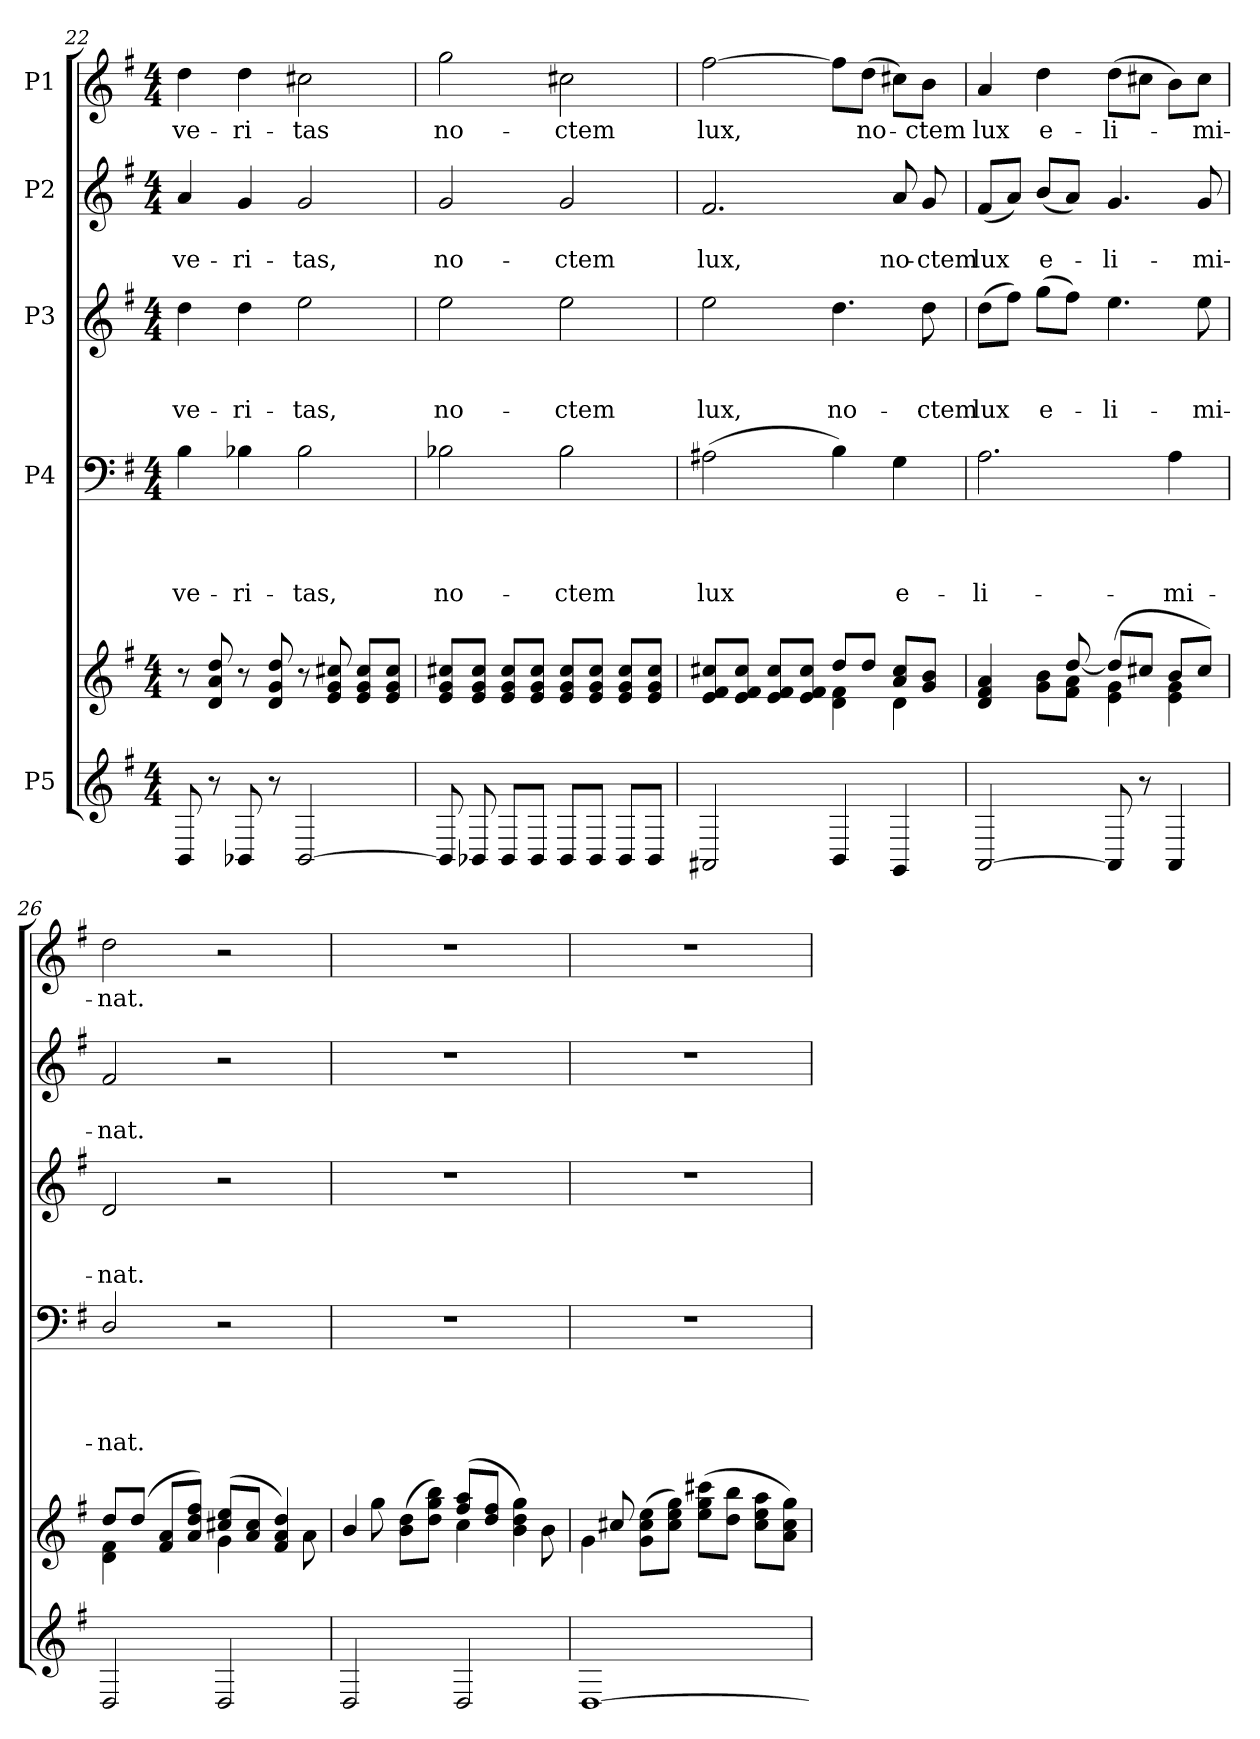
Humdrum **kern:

**kern	**kern	**kern	**text	**text	**text	**text	**kern	**text	**text	**text	**kern	**text	**text	**kern	**text
*part5	*part5	*part4	*part4	*part4	*part4	*part4	*part3	*part3	*part3	*part3	*part2	*part2	*part2	*part1	*part1
*staff6	*staff5	*staff4	*staff4	*staff4	*staff4	*staff4	*staff3	*staff3	*staff3	*staff3	*staff2	*staff2	*staff2	*staff1	*staff1
*I"P5	*	*I"P4	*	*	*	*	*I"P3	*	*	*	*I"P2	*	*	*I"P1	*
*clefG2	*clefG2	*clefF4	*	*	*	*	*clefG2	*	*	*	*clefG2	*	*	*clefG2	*
*k[f#]	*k[f#]	*k[f#]	*	*	*	*	*k[f#]	*	*	*	*k[f#]	*	*	*k[f#]	*
*G:	*G:	*G:	*	*	*	*	*G:	*	*	*	*G:	*	*	*G:	*
*M4/4	*M4/4	*M4/4	*	*	*	*	*M4/4	*	*	*	*M4/4	*	*	*M4/4	*
=22	=22	=22	=22	=22	=22	=22	=22	=22	=22	=22	=22	=22	=22	=22	=22
*^	*^	*	*	*	*	*	*	*	*	*	*	*	*	*	*
*	*^	*	*^	*	*	*	*	*	*	*	*	*	*	*	*	*	*
!	!	!	!	!	!	!	!	!	!	!LO:LY:b	!	!	!	!LO:LY:b	!	!	!LO:LY:b	!	!LO:LY:b
8BB/	1ryy	1ryy	8r	1ryy	1ryy	4B\	.	.	.	ve-	4dd\	.	.	ve-	4a/	.	ve-	4dd\	ve-
8r	.	.	8d/ 8a/ 8dd/	.	.	.	.	.	.	.	.	.	.	.	.	.	.	.	.
!	!	!	!	!	!	!	!	!	!	!LO:LY:b	!	!	!	!LO:LY:b	!	!	!LO:LY:b	!	!LO:LY:b
8BB-X/	.	.	8r	.	.	4B-X\	.	.	.	-ri-	4dd\	.	.	-ri-	4g/	.	-ri-	4dd\	-ri-
8r	.	.	8d/ 8g/ 8dd/	.	.	.	.	.	.	.	.	.	.	.	.	.	.	.	.
!	!	!	!	!	!	!	!	!	!	!LO:LY:b	!	!	!	!LO:LY:b	!	!	!LO:LY:b	!	!LO:LY:b
[<2BB-/	.	.	8r	.	.	2B-\	.	.	.	-tas,	2ee\	.	.	-tas,	2g/	.	-tas,	2cc#X\	-tas
.	.	.	8e/ 8g/ 8cc#X/	.	.	.	.	.	.	.	.	.	.	.	.	.	.	.	.
.	.	.	8e/ 8g/ 8cc#/L	.	.	.	.	.	.	.	.	.	.	.	.	.	.	.	.
.	.	.	8e/ 8g/ 8cc#/J	.	.	.	.	.	.	.	.	.	.	.	.	.	.	.	.
=23	=23	=23	=23	=23	=23	=23	=23	=23	=23	=23	=23	=23	=23	=23	=23	=23	=23	=23	=23
!	!	!	!	!	!	!	!	!	!	!LO:LY:b	!	!	!	!LO:LY:b	!	!	!LO:LY:b	!	!LO:LY:b
8BB-/]	1ryy	1ryy	8e/ 8g/ 8cc#X/L	1ryy	1ryy	2B-X\	.	.	.	no-	2ee\	.	.	no-	2g/	.	no-	2gg\	no-
8BB-X/	.	.	8e/ 8g/ 8cc#/J	.	.	.	.	.	.	.	.	.	.	.	.	.	.	.	.
8BB-/L	.	.	8e/ 8g/ 8cc#/L	.	.	.	.	.	.	.	.	.	.	.	.	.	.	.	.
8BB-/J	.	.	8e/ 8g/ 8cc#/J	.	.	.	.	.	.	.	.	.	.	.	.	.	.	.	.
!	!	!	!	!	!	!	!	!	!	!LO:LY:b	!	!	!	!LO:LY:b	!	!	!LO:LY:b	!	!LO:LY:b
8BB-/L	.	.	8e/ 8g/ 8cc#/L	.	.	2B-\	.	.	.	-ctem	2ee\	.	.	-ctem	2g/	.	-ctem	2cc#X\	-ctem
8BB-/J	.	.	8e/ 8g/ 8cc#/J	.	.	.	.	.	.	.	.	.	.	.	.	.	.	.	.
8BB-/L	.	.	8e/ 8g/ 8cc#/L	.	.	.	.	.	.	.	.	.	.	.	.	.	.	.	.
8BB-/J	.	.	8e/ 8g/ 8cc#/J	.	.	.	.	.	.	.	.	.	.	.	.	.	.	.	.
=24	=24	=24	=24	=24	=24	=24	=24	=24	=24	=24	=24	=24	=24	=24	=24	=24	=24	=24	=24
!	!	!	!	!	!	!	!	!	!	!LO:LY:b	!	!	!	!LO:LY:b	!	!	!LO:LY:b	!	!LO:LY:b
2AA#X/	1ryy	1ryy	8e/ 8f#/ 8cc#X/L	2ryy	1ryy	(>2A#X\	.	.	.	lux	2ee\	.	.	lux,	2.f#/	.	lux,	[>2ff#\	lux,
.	.	.	8e/ 8f#/ 8cc#/J	.	.	.	.	.	.	.	.	.	.	.	.	.	.	.	.
.	.	.	8e/ 8f#/ 8cc#/L	.	.	.	.	.	.	.	.	.	.	.	.	.	.	.	.
.	.	.	8e/ 8f#/ 8cc#/J	.	.	.	.	.	.	.	.	.	.	.	.	.	.	.	.
!	!	!	!	!	!	!	!	!	!	!	!	!	!	!LO:LY:b	!	!	!	!	!
4BB/	.	.	8dd/L	4d\ 4f#\	.	4B\)	.	.	.	.	4.dd\	.	.	no-	.	.	.	8ff#\L]	.
!	!	!	!	!	!	!	!	!	!	!	!	!	!	!	!	!	!	!	!LO:LY:b
.	.	.	8dd/J	.	.	.	.	.	.	.	.	.	.	.	.	.	.	(>8dd\J	no-
!	!	!	!	!	!	!	!	!	!	!LO:LY:b	!	!	!	!	!	!	!LO:LY:b	!	!
4GG/	.	.	8a/ 8cc#/L	4d\	.	4G\	.	.	.	e-	.	.	.	.	8a/	.	no-	8cc#X\L)	.
!	!	!	!	!	!	!	!	!	!	!	!	!	!	!LO:LY:b	!	!	!LO:LY:b	!	!LO:LY:b
.	.	.	8g/ 8b/J	.	.	.	.	.	.	.	8dd\	.	.	-ctem	8g/	.	-ctem	8b\J	-ctem
=25	=25	=25	=25	=25	=25	=25	=25	=25	=25	=25	=25	=25	=25	=25	=25	=25	=25	=25	=25
!	!	!	!	!	!	!	!	!	!	!LO:LY:b	!	!	!	!LO:LY:b	!	!	!LO:LY:b	!	!LO:LY:b
[<2AA/	1ryy	1ryy	4d/ 4f#/ 4a/	4.ryy	1ryy	2.A\	.	.	.	-li-	(>8dd\L	.	.	lux	(<8f#/L	.	lux	4a/	lux
.	.	.	.	.	.	.	.	.	.	.	8ff#\J)	.	.	.	8a/J)	.	.	.	.
!	!	!	!	!	!	!	!	!	!	!	!	!	!	!LO:LY:b	!	!	!LO:LY:b	!	!LO:LY:b
.	.	.	8g\ 8b\L	.	.	.	.	.	.	.	(>8gg\L	.	.	e-	(<8b/L	.	e-	4dd\	e-
.	.	.	8f#\ 8a\J	[<8dd/	.	.	.	.	.	.	8ff#\J)	.	.	.	8a/J)	.	.	.	.
!	!	!	!	!	!	!	!	!	!	!	!	!	!	!LO:LY:b	!	!	!LO:LY:b	!	!LO:LY:b
8AA/]	.	.	(>4e\ 4g\	8dd/L]	.	.	.	.	.	.	4.ee\	.	.	-li-	4.g/	.	-li-	(>8dd\L	-li-
8r	.	.	.	8cc#X/J	.	.	.	.	.	.	.	.	.	.	.	.	.	8cc#X\J	.
!	!	!	!	!	!	!	!	!	!	!LO:LY:b	!	!	!	!	!	!	!	!	!
4AA/	.	.	8b/L	4e\ 4g\	.	4A\	.	.	.	-mi-	.	.	.	.	.	.	.	8b\L)	.
!	!	!	!	!	!	!	!	!	!	!	!	!	!	!LO:LY:b	!	!	!LO:LY:b	!	!LO:LY:b
.	.	.	8cc#i/J)	.	.	.	.	.	.	.	8ee\	.	.	-mi-	8g/	.	-mi-	8cc#\J	-mi-
!!LO:PB:g=z
=26	=26	=26	=26	=26	=26	=26	=26	=26	=26	=26	=26	=26	=26	=26	=26	=26	=26	=26	=26
!	!	!	!	!	!	!	!	!	!	!LO:LY:b	!	!	!	!LO:LY:b	!	!	!LO:LY:b	!	!LO:LY:b
2D/	1ryy	1ryy	8dd/L	4d\ 4f#\	1ryy	2D/	.	.	.	-nat.	2d/	.	.	-nat.	2f#/	.	-nat.	2dd\	-nat.
.	.	.	(<8dd/J	.	.	.	.	.	.	.	.	.	.	.	.	.	.	.	.
.	.	.	8f#/ 8a/L	4ryy	.	.	.	.	.	.	.	.	.	.	.	.	.	.	.
.	.	.	8a/ 8dd/ 8ff#/J)	.	.	.	.	.	.	.	.	.	.	.	.	.	.	.	.
2D/	.	.	(>8cc#X/ 8ee/L	4g\	.	2r	.	.	.	.	2r	.	.	.	2r	.	.	2r	.
.	.	.	8a/ 8cc#/J	.	.	.	.	.	.	.	.	.	.	.	.	.	.	.	.
.	.	.	4f#/ 4a/ 4dd/)	8ryy	.	.	.	.	.	.	.	.	.	.	.	.	.	.	.
.	.	.	.	8a\	.	.	.	.	.	.	.	.	.	.	.	.	.	.	.
=27	=27	=27	=27	=27	=27	=27	=27	=27	=27	=27	=27	=27	=27	=27	=27	=27	=27	=27	=27
2D/	1ryy	1ryy	4b/	8ryy	1ryy	1r	.	.	.	.	1r	.	.	.	1r	.	.	1r	.
.	.	.	.	8gg\	.	.	.	.	.	.	.	.	.	.	.	.	.	.	.
.	.	.	(>8b\ 8dd\L	4ryy	.	.	.	.	.	.	.	.	.	.	.	.	.	.	.
.	.	.	8dd\ 8gg\ 8bb\J)	.	.	.	.	.	.	.	.	.	.	.	.	.	.	.	.
2D/	.	.	(>8ff#/ 8aa/L	4cc\	.	.	.	.	.	.	.	.	.	.	.	.	.	.	.
.	.	.	8dd/ 8ff#/J	.	.	.	.	.	.	.	.	.	.	.	.	.	.	.	.
.	.	.	4b\ 4dd\ 4gg\)	8ryy	.	.	.	.	.	.	.	.	.	.	.	.	.	.	.
.	.	.	.	8b\	.	.	.	.	.	.	.	.	.	.	.	.	.	.	.
=28	=28	=28	=28	=28	=28	=28	=28	=28	=28	=28	=28	=28	=28	=28	=28	=28	=28	=28	=28
[>1D	1ryy	1ryy	4g\	8ryy	1ryy	1r	.	.	.	.	1r	.	.	.	1r	.	.	1r	.
.	.	.	.	8cc#X/	.	.	.	.	.	.	.	.	.	.	.	.	.	.	.
.	.	.	(<8g\ 8cc#i\ 8ee\L	2.ryy	.	.	.	.	.	.	.	.	.	.	.	.	.	.	.
.	.	.	8cc#\ 8ee\ 8gg\J)	.	.	.	.	.	.	.	.	.	.	.	.	.	.	.	.
.	.	.	(>8ee\ 8gg\ 8ccc#X\L	.	.	.	.	.	.	.	.	.	.	.	.	.	.	.	.
.	.	.	8dd\ 8bb\J	.	.	.	.	.	.	.	.	.	.	.	.	.	.	.	.
.	.	.	8cc#\ 8ee\ 8aa\L	.	.	.	.	.	.	.	.	.	.	.	.	.	.	.	.
.	.	.	8a\ 8cc#\ 8gg\J)	.	.	.	.	.	.	.	.	.	.	.	.	.	.	.	.
*v	*v	*v	*	*	*	*	*	*	*	*	*	*	*	*	*	*	*	*	*
*	*v	*v	*v	*	*	*	*	*	*	*	*	*	*	*	*	*	*
=	=	=	=	=	=	=	=	=	=	=	=	=	=	=	=
*-	*-	*-	*-	*-	*-	*-	*-	*-	*-	*-	*-	*-	*-	*-	*-
